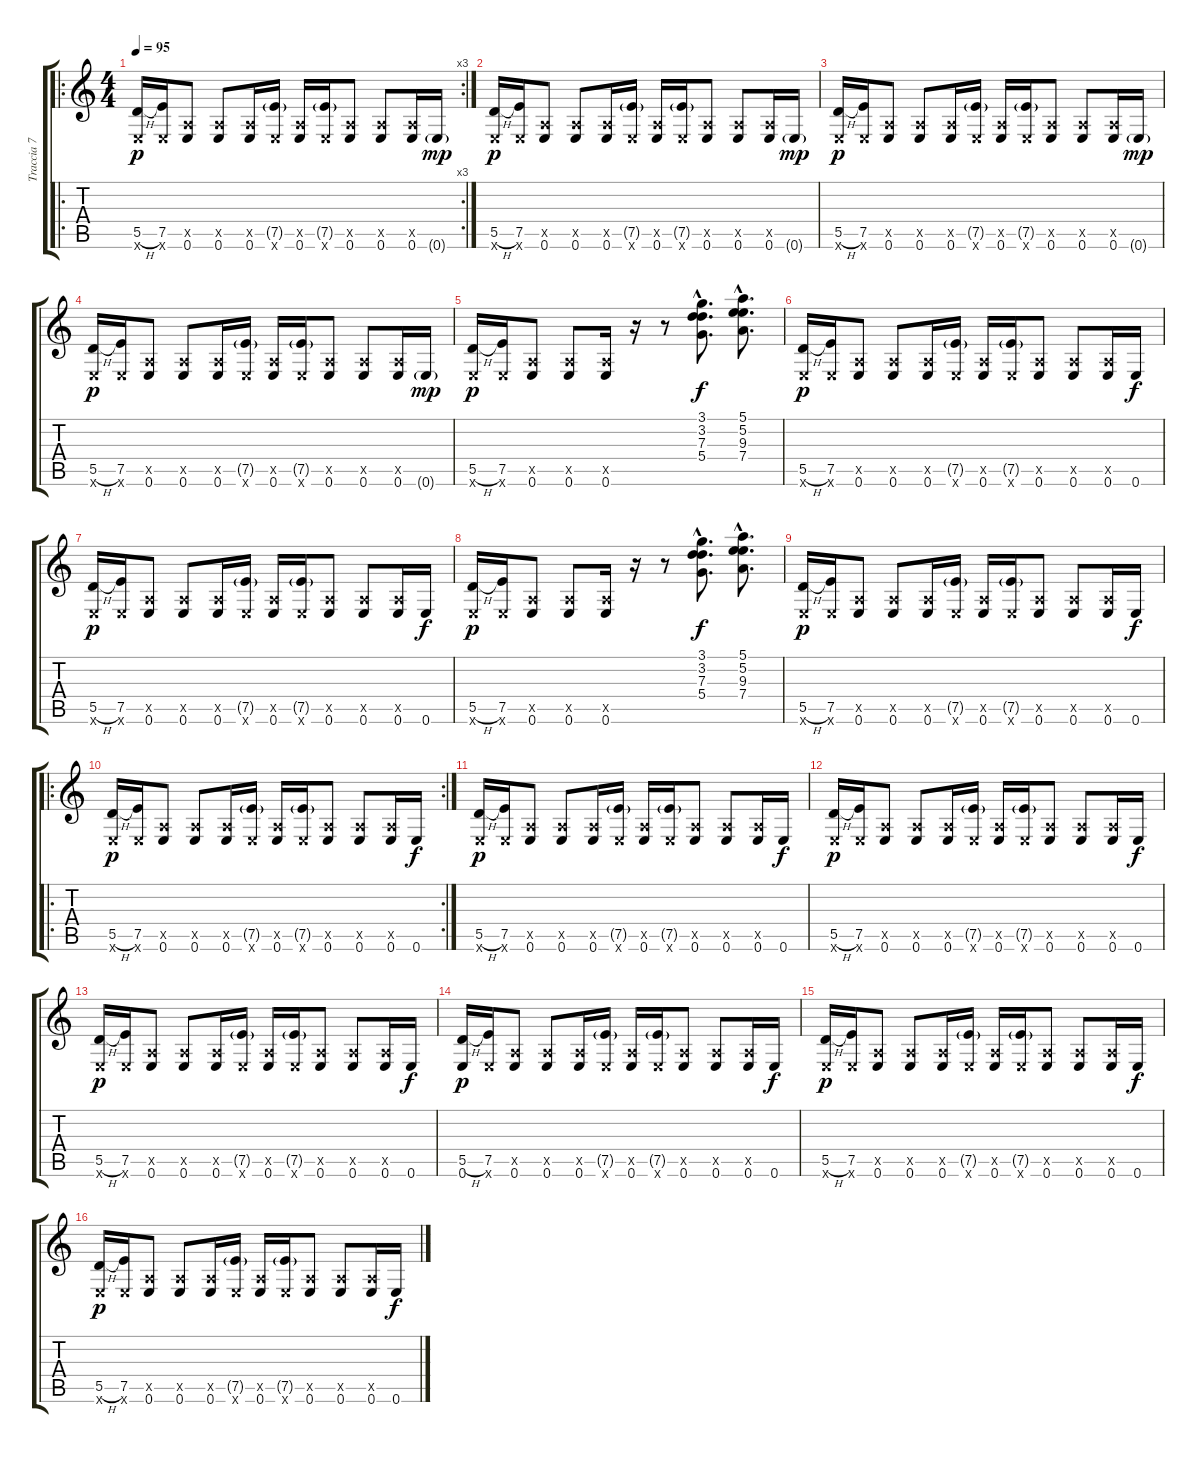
\track ("Traccia 7" "Traccia 7") {instrument electricguitarclean}
\staff {score tabs}
\tuning (E4 B3 G3 D3 A2 E2) {hide}
\ro
\rc 3
\ts (4 4)
\tempo 95
\clef g2
\ks c
(5.5{h} 0.6{x}).16{dy p instrument electricguitarclean} (7.5 0.6{x}).16 (0.5{x} 0.6).8 (0.5{x} 0.6).8 (0.5{x} 0.6).16 (7.5{g} 0.6{x}).16 (0.5{x} 0.6).16 (7.5{g} 0.6{x}).16 (0.5{x} 0.6).8 (0.5{x} 0.6).8 (0.5{x} 0.6).16 0.6{g}.16{dy mp} |
(5.5{h} 0.6{x}).16{dy p} (7.5 0.6{x}).16 (0.5{x} 0.6).8 (0.5{x} 0.6).8 (0.5{x} 0.6).16 (7.5{g} 0.6{x}).16 (0.5{x} 0.6).16 (7.5{g} 0.6{x}).16 (0.5{x} 0.6).8 (0.5{x} 0.6).8 (0.5{x} 0.6).16 0.6{g}.16{dy mp} |
(5.5{h} 0.6{x}).16{dy p} (7.5 0.6{x}).16 (0.5{x} 0.6).8 (0.5{x} 0.6).8 (0.5{x} 0.6).16 (7.5{g} 0.6{x}).16 (0.5{x} 0.6).16 (7.5{g} 0.6{x}).16 (0.5{x} 0.6).8 (0.5{x} 0.6).8 (0.5{x} 0.6).16 0.6{g}.16{dy mp} |
(5.5{h} 0.6{x}).16{dy p} (7.5 0.6{x}).16 (0.5{x} 0.6).8 (0.5{x} 0.6).8 (0.5{x} 0.6).16 (7.5{g} 0.6{x}).16 (0.5{x} 0.6).16 (7.5{g} 0.6{x}).16 (0.5{x} 0.6).8 (0.5{x} 0.6).8 (0.5{x} 0.6).16 0.6{g}.16{dy mp} |
(5.5{h} 0.6{x}).16{dy p} (7.5 0.6{x}).16 (0.5{x} 0.6).8 (0.5{x} 0.6).8 (0.5{x} 0.6).16 r.16 r.8 (3.1{hac} 3.2{hac} 7.3{hac} 5.4{hac}).8{d dy f instrument distortionguitar} (5.1{hac} 5.2{hac} 9.3{hac} 7.4{hac}).8{d} |
(5.5{h} 0.6{x}).16{dy p volume 16 instrument electricguitarclean} (7.5 0.6{x}).16 (0.5{x} 0.6).8 (0.5{x} 0.6).8 (0.5{x} 0.6).16 (7.5{g} 0.6{x}).16 (0.5{x} 0.6).16 (7.5{g} 0.6{x}).16 (0.5{x} 0.6).8 (0.5{x} 0.6).8 (0.5{x} 0.6).16 0.6.16{dy f} |
(5.5{h} 0.6{x}).16{dy p volume 16 instrument electricguitarclean} (7.5 0.6{x}).16 (0.5{x} 0.6).8 (0.5{x} 0.6).8 (0.5{x} 0.6).16 (7.5{g} 0.6{x}).16 (0.5{x} 0.6).16 (7.5{g} 0.6{x}).16 (0.5{x} 0.6).8 (0.5{x} 0.6).8 (0.5{x} 0.6).16 0.6.16{dy f} |
(5.5{h} 0.6{x}).16{dy p} (7.5 0.6{x}).16 (0.5{x} 0.6).8 (0.5{x} 0.6).8 (0.5{x} 0.6).16 r.16 r.8 (3.1{hac} 3.2{hac} 7.3{hac} 5.4{hac}).8{d dy f instrument distortionguitar} (5.1{hac} 5.2{hac} 9.3{hac} 7.4{hac}).8{d} |
(5.5{h} 0.6{x}).16{dy p volume 16 instrument electricguitarclean} (7.5 0.6{x}).16 (0.5{x} 0.6).8 (0.5{x} 0.6).8 (0.5{x} 0.6).16 (7.5{g} 0.6{x}).16 (0.5{x} 0.6).16 (7.5{g} 0.6{x}).16 (0.5{x} 0.6).8 (0.5{x} 0.6).8 (0.5{x} 0.6).16 0.6.16{dy f} |
\ro
\rc 2
(5.5{h} 0.6{x}).16{dy p volume 16 instrument electricguitarclean} (7.5 0.6{x}).16 (0.5{x} 0.6).8 (0.5{x} 0.6).8 (0.5{x} 0.6).16 (7.5{g} 0.6{x}).16 (0.5{x} 0.6).16 (7.5{g} 0.6{x}).16 (0.5{x} 0.6).8 (0.5{x} 0.6).8 (0.5{x} 0.6).16 0.6.16{dy f} |
(5.5{h} 0.6{x}).16{dy p volume 11 instrument electricguitarclean} (7.5 0.6{x}).16 (0.5{x} 0.6).8 (0.5{x} 0.6).8 (0.5{x} 0.6).16 (7.5{g} 0.6{x}).16 (0.5{x} 0.6).16 (7.5{g} 0.6{x}).16 (0.5{x} 0.6).8 (0.5{x} 0.6).8 (0.5{x} 0.6).16 0.6.16{dy f} |
(5.5{h} 0.6{x}).16{dy p} (7.5 0.6{x}).16 (0.5{x} 0.6).8 (0.5{x} 0.6).8 (0.5{x} 0.6).16 (7.5{g} 0.6{x}).16 (0.5{x} 0.6).16 (7.5{g} 0.6{x}).16 (0.5{x} 0.6).8 (0.5{x} 0.6).8 (0.5{x} 0.6).16 0.6.16{dy f} |
(5.5{h} 0.6{x}).16{dy p} (7.5 0.6{x}).16 (0.5{x} 0.6).8 (0.5{x} 0.6).8 (0.5{x} 0.6).16 (7.5{g} 0.6{x}).16 (0.5{x} 0.6).16 (7.5{g} 0.6{x}).16 (0.5{x} 0.6).8 (0.5{x} 0.6).8 (0.5{x} 0.6).16 0.6.16{dy f} |
(5.5{h} 0.6).16{dy p} (7.5 0.6{x}).16 (0.5{x} 0.6).8 (0.5{x} 0.6).8 (0.5{x} 0.6).16 (7.5{g} 0.6{x}).16 (0.5{x} 0.6).16 (7.5{g} 0.6{x}).16 (0.5{x} 0.6).8 (0.5{x} 0.6).8 (0.5{x} 0.6).16 0.6.16{dy f} |
(5.5{h} 0.6{x}).16{dy p} (7.5 0.6{x}).16 (0.5{x} 0.6).8 (0.5{x} 0.6).8 (0.5{x} 0.6).16 (7.5{g} 0.6{x}).16 (0.5{x} 0.6).16 (7.5{g} 0.6{x}).16 (0.5{x} 0.6).8 (0.5{x} 0.6).8 (0.5{x} 0.6).16 0.6.16{dy f} |
(5.5{h} 0.6{x}).16{dy p} (7.5 0.6{x}).16 (0.5{x} 0.6).8 (0.5{x} 0.6).8 (0.5{x} 0.6).16 (7.5{g} 0.6{x}).16 (0.5{x} 0.6).16 (7.5{g} 0.6{x}).16 (0.5{x} 0.6).8 (0.5{x} 0.6).8 (0.5{x} 0.6).16 0.6.16{dy f}
